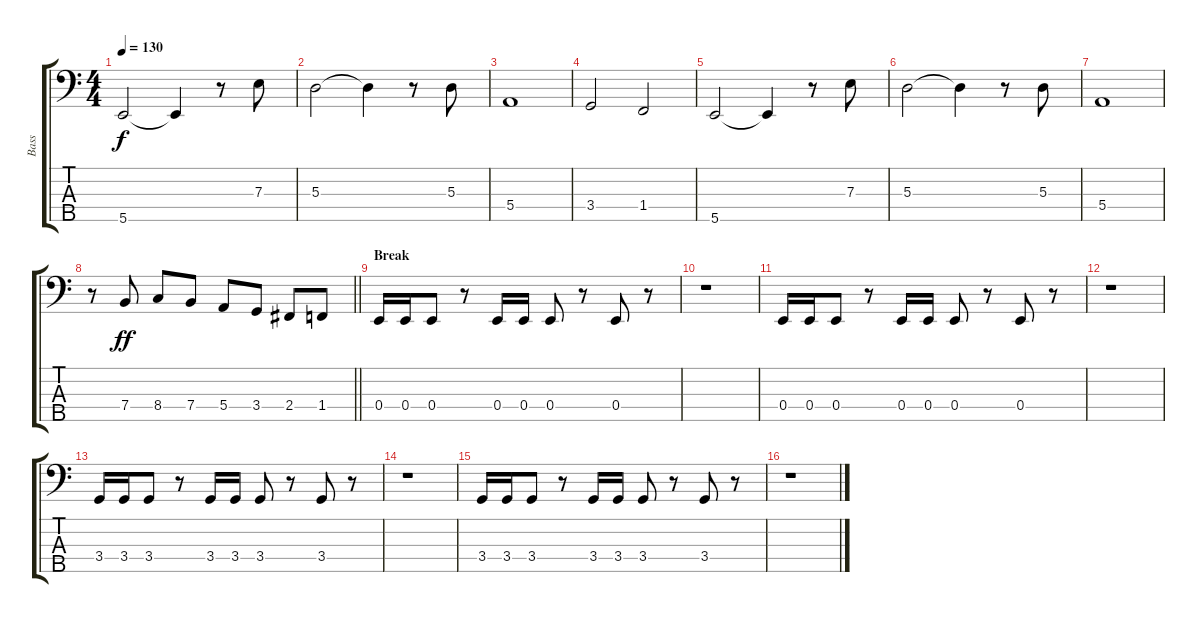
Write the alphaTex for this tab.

\track ("Bass" "Bass") {instrument electricbassfinger}
\staff {score tabs}
\tuning (G2 D2 A1 E1 B0) {hide}
\ts (4 4)
\tempo 130
\clef f4
\ks c
5.5.2{dy f} 5.5{t}.4 r.8 7.3.8 |
5.3.2 5.3{t}.4 r.8 5.3.8 |
5.4.1 |
3.4.2 1.4.2 |
5.5.2 5.5{t}.4 r.8 7.3.8 |
5.3.2 5.3{t}.4 r.8 5.3.8 |
5.4.1 |
\barLineRight lightlight
r.8 7.4.8{dy ff} 8.4.8 7.4.8 5.4.8 3.4.8 2.4.8 1.4.8 |
\section ("" "Break")
0.4.16 0.4.16 0.4.8 r.8 0.4.16 0.4.16 0.4.8 r.8 0.4.8 r.8 |
r.1 |
0.4.16 0.4.16 0.4.8 r.8 0.4.16 0.4.16 0.4.8 r.8 0.4.8 r.8 |
r.1 |
3.4.16 3.4.16 3.4.8 r.8 3.4.16 3.4.16 3.4.8 r.8 3.4.8 r.8 |
r.1 |
3.4.16 3.4.16 3.4.8 r.8 3.4.16 3.4.16 3.4.8 r.8 3.4.8 r.8 |
r.1
